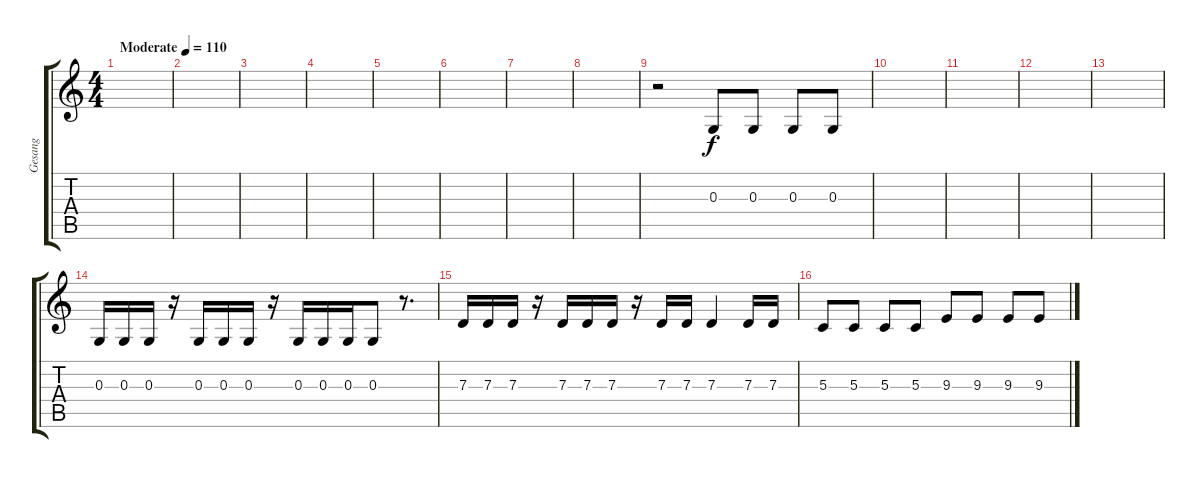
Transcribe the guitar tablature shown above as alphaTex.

\track ("Gesang" "Gesang") {instrument lead6voice}
\staff {score tabs}
\tuning (E4 B3 G3 D3 A2 E2) {hide}
\ts (4 4)
\tempo (110 "Moderate")
\clef g2
\ks c
|
|
|
|
|
|
|
|
r.2 0.3.8 0.3.8 0.3.8 0.3.8 |
|
|
|
|
0.3.16 0.3.16 0.3.16 r.16 0.3.16 0.3.16 0.3.16 r.16 0.3.16 0.3.16 0.3.16 0.3.8 r.8{d} |
7.3.16 7.3.16 7.3.16 r.16 7.3.16 7.3.16 7.3.16 r.16 7.3.16 7.3.16 7.3.4 7.3.16 7.3.16 |
5.3.8 5.3.8 5.3.8 5.3.8 9.3.8 9.3.8 9.3.8 9.3.8
